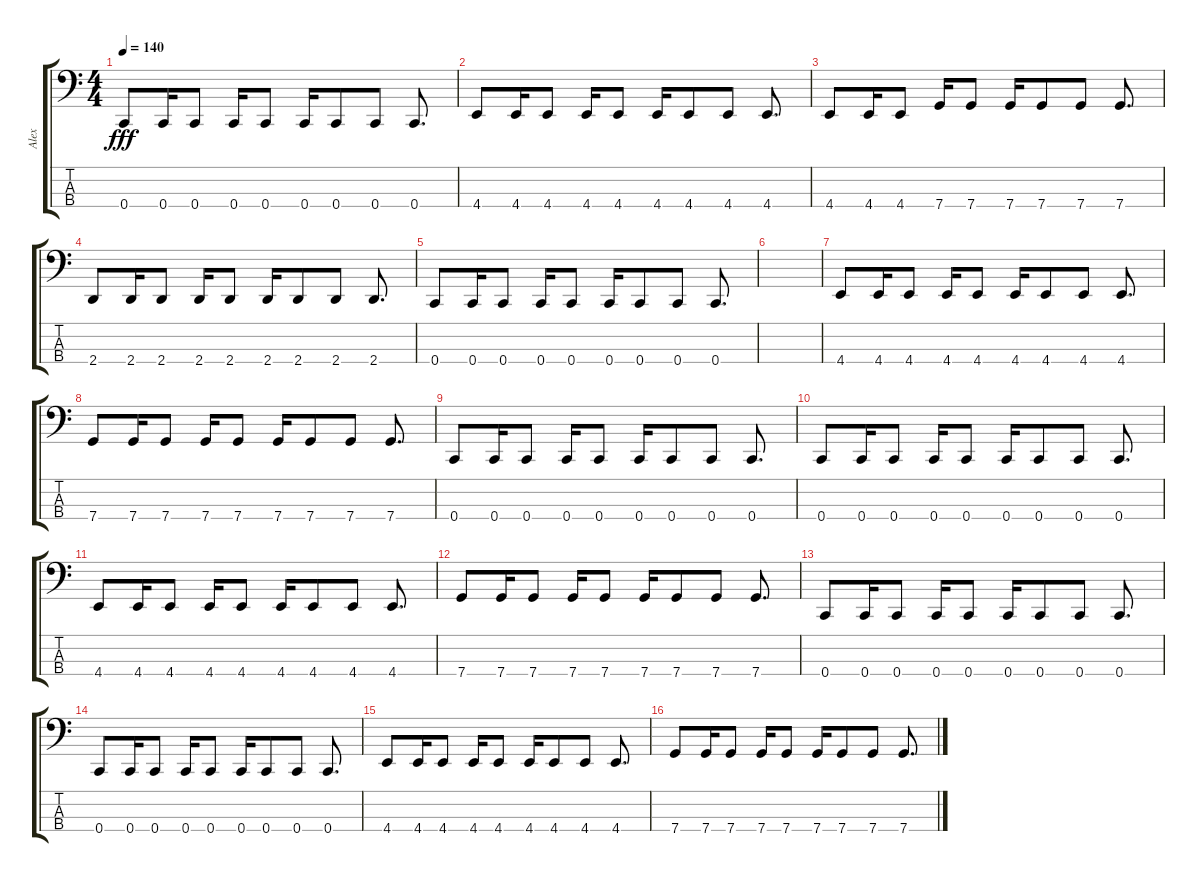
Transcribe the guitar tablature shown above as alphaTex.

\track ("Alex" "Alex") {instrument electricbassfinger}
\staff {score tabs}
\tuning (F2 C2 G1 C1) {hide}
\ts (4 4)
\tempo 140
\clef f4
\ks c
0.4.8{dy fff} 0.4.16 0.4.8 0.4.16 0.4.8 0.4.16 0.4.8 0.4.8 0.4.8{d} |
4.4.8 4.4.16 4.4.8 4.4.16 4.4.8 4.4.16 4.4.8 4.4.8 4.4.8{d} |
4.4.8 4.4.16 4.4.8 7.4.16 7.4.8 7.4.16 7.4.8 7.4.8 7.4.8{d} |
2.4.8 2.4.16 2.4.8 2.4.16 2.4.8 2.4.16 2.4.8 2.4.8 2.4.8{d} |
0.4.8 0.4.16 0.4.8 0.4.16 0.4.8 0.4.16 0.4.8 0.4.8 0.4.8{d} |
|
4.4.8 4.4.16 4.4.8 4.4.16 4.4.8 4.4.16 4.4.8 4.4.8 4.4.8{d} |
7.4.8 7.4.16 7.4.8 7.4.16 7.4.8 7.4.16 7.4.8 7.4.8 7.4.8{d} |
0.4.8 0.4.16 0.4.8 0.4.16 0.4.8 0.4.16 0.4.8 0.4.8 0.4.8{d} |
0.4.8 0.4.16 0.4.8 0.4.16 0.4.8 0.4.16 0.4.8 0.4.8 0.4.8{d} |
4.4.8 4.4.16 4.4.8 4.4.16 4.4.8 4.4.16 4.4.8 4.4.8 4.4.8{d} |
7.4.8 7.4.16 7.4.8 7.4.16 7.4.8 7.4.16 7.4.8 7.4.8 7.4.8{d} |
0.4.8 0.4.16 0.4.8 0.4.16 0.4.8 0.4.16 0.4.8 0.4.8 0.4.8{d} |
0.4.8 0.4.16 0.4.8 0.4.16 0.4.8 0.4.16 0.4.8 0.4.8 0.4.8{d} |
4.4.8 4.4.16 4.4.8 4.4.16 4.4.8 4.4.16 4.4.8 4.4.8 4.4.8{d} |
7.4.8 7.4.16 7.4.8 7.4.16 7.4.8 7.4.16 7.4.8 7.4.8 7.4.8{d}
